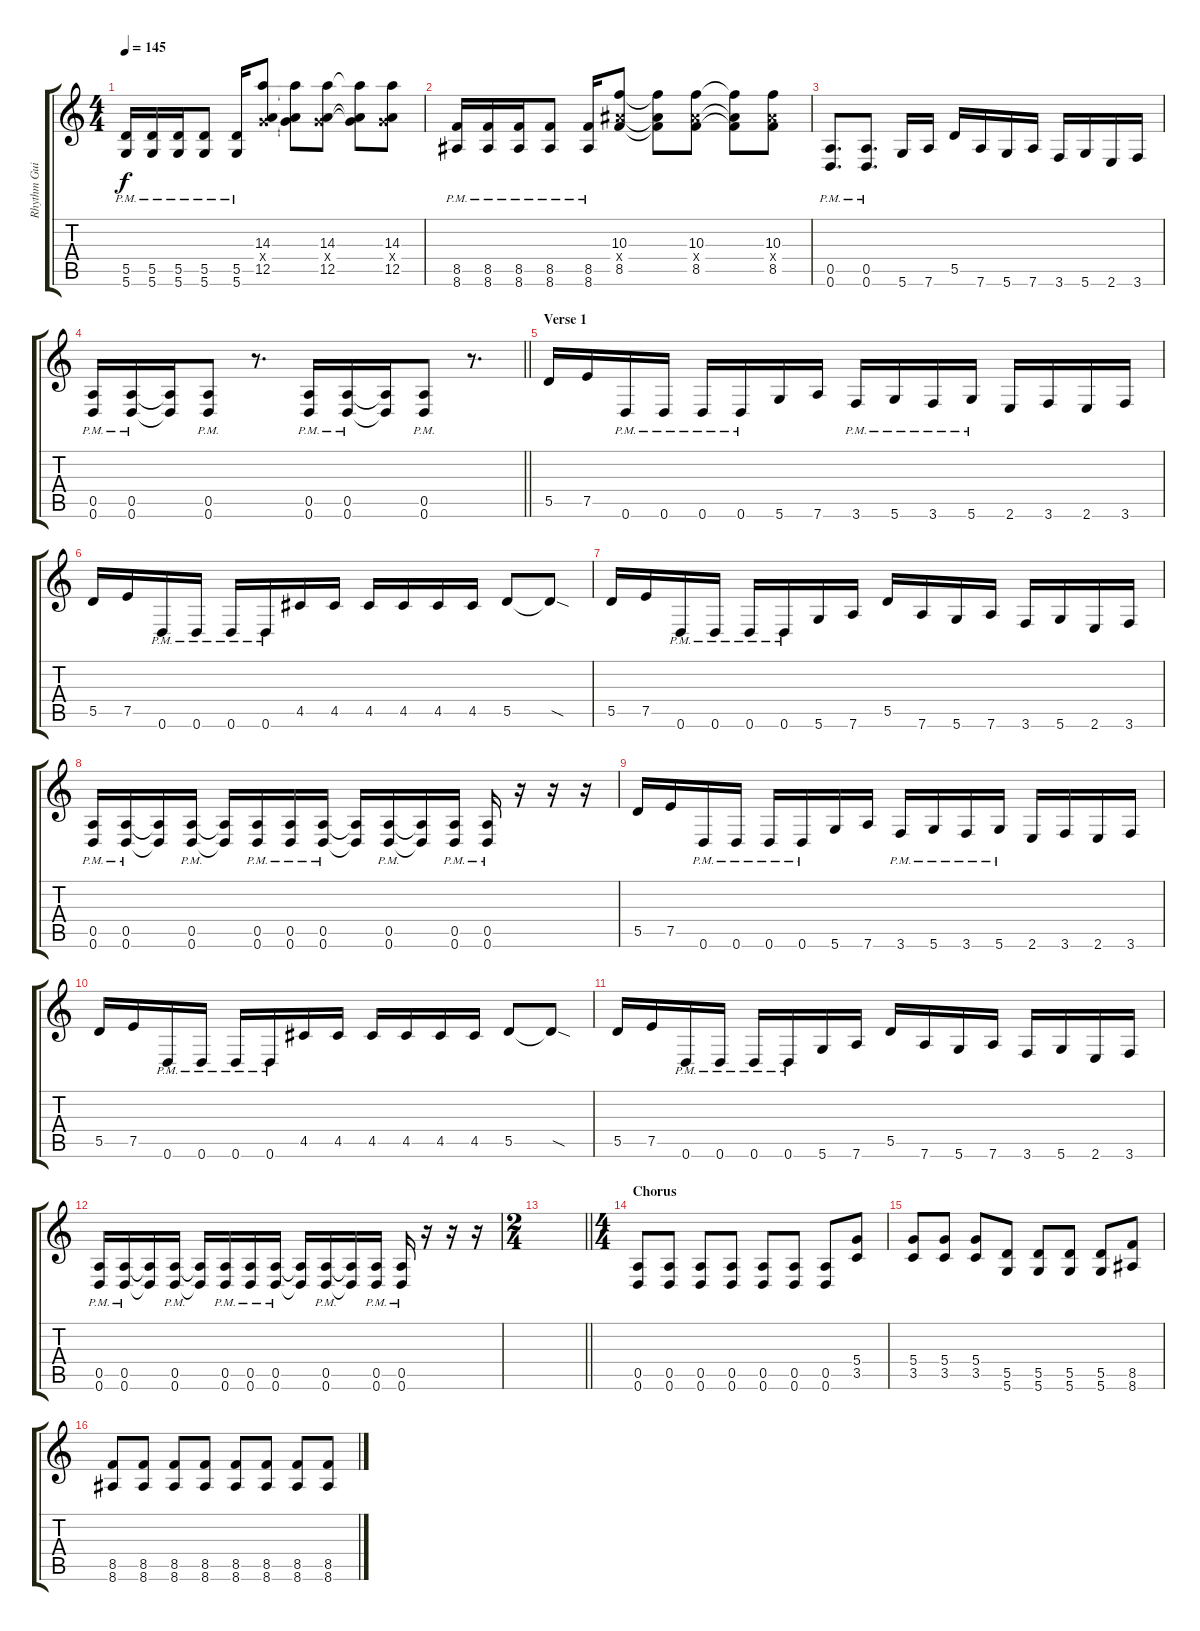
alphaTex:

\track ("Rhythm Guitar 1" "Rhythm Gui") {instrument distortionguitar}
\staff {score tabs}
\tuning (E4 B3 G3 D3 A2 D2) {hide}
\ts (4 4)
\tempo 145
\clef g2
\ks c
(5.5{pm} 5.6{pm}).16{dy f} (5.5{pm} 5.6{pm}).16 (5.5{pm} 5.6{pm}).16 (5.5{pm} 5.6{pm}).8 (5.5{pm} 5.6).16 (14.3 5.4{x} 12.5).8 (14.3{t} 5.4{t} 12.5{t}).8 (14.3 5.4{x} 12.5).8 (14.3{t} 5.4{t} 12.5{t}).8 (14.3 5.4{x} 12.5).8 |
(8.5{pm} 8.6{pm}).16 (8.5{pm} 8.6{pm}).16 (8.5{pm} 8.6{pm}).16 (8.5{pm} 8.6{pm}).8 (8.5{pm} 8.6).16 (10.3 8.4{x} 8.5).8 (10.3{t} 8.4{t} 8.5{t}).8 (10.3 8.4{x} 8.5).8 (10.3{t} 8.4{t} 8.5{t}).8 (10.3 8.4{x} 8.5).8 |
(0.5{pm} 0.6).8{d} (0.5{pm} 0.6).8{d} 5.6.16 7.6.16 5.5.16 7.6.16 5.6.16 7.6.16 3.6.16 5.6.16 2.6.16 3.6.16 |
\barLineRight lightlight
(0.5{pm} 0.6{pm}).16 (0.5{pm} 0.6{pm}).16 (0.5{t} 0.6{t}).16 (0.5{pm} 0.6{pm}).8 r.8{d} (0.5{pm} 0.6{pm}).16 (0.5{pm} 0.6{pm}).16 (0.5{t} 0.6{t}).16 (0.5{pm} 0.6{pm}).8 r.8{d} |
\section ("" "Verse 1")
5.5.16 7.5.16 0.6{pm}.16 0.6{pm}.16 0.6{pm}.16 0.6{pm}.16 5.6.16 7.6.16 3.6{pm}.16 5.6{pm}.16 3.6{pm}.16 5.6{pm}.16 2.6.16 3.6.16 2.6.16 3.6.16 |
5.5.16 7.5.16 0.6{pm}.16 0.6{pm}.16 0.6{pm}.16 0.6{pm}.16 4.5.16{balance 16} 4.5.16 4.5.16 4.5.16 4.5.16 4.5.16 5.5.8 5.5{sod t}.8 |
5.5.16{balance 8} 7.5.16 0.6{pm}.16 0.6{pm}.16 0.6{pm}.16 0.6{pm}.16 5.6.16 7.6.16 5.5.16 7.6.16 5.6.16 7.6.16 3.6.16 5.6.16 2.6.16 3.6.16 |
(0.5{pm} 0.6{pm}).16 (0.5{pm} 0.6{pm}).16 (0.5{t} 0.6{t}).16 (0.5{pm} 0.6{pm}).16 (0.5{t} 0.6{t}).16 (0.5{pm} 0.6{pm}).16 (0.5{pm} 0.6{pm}).16 (0.5{pm} 0.6{pm}).16 (0.5{t} 0.6{t}).16 (0.5{pm} 0.6{pm}).16 (0.5{t} 0.6{t}).16 (0.5{pm} 0.6{pm}).16 (0.5{pm} 0.6{pm}).16 r.16 r.16 r.16 |
5.5.16 7.5.16 0.6{pm}.16 0.6{pm}.16 0.6{pm}.16 0.6{pm}.16 5.6.16 7.6.16 3.6{pm}.16 5.6{pm}.16 3.6{pm}.16 5.6{pm}.16 2.6.16 3.6.16 2.6.16 3.6.16 |
5.5.16 7.5.16 0.6{pm}.16 0.6{pm}.16 0.6{pm}.16 0.6{pm}.16 4.5.16{balance 16} 4.5.16 4.5.16 4.5.16 4.5.16 4.5.16 5.5.8 5.5{sod t}.8 |
5.5.16{balance 8} 7.5.16 0.6{pm}.16 0.6{pm}.16 0.6{pm}.16 0.6{pm}.16 5.6.16 7.6.16 5.5.16 7.6.16 5.6.16 7.6.16 3.6.16 5.6.16 2.6.16 3.6.16 |
(0.5{pm} 0.6{pm}).16 (0.5{pm} 0.6{pm}).16 (0.5{t} 0.6{t}).16 (0.5{pm} 0.6{pm}).16 (0.5{t} 0.6{t}).16 (0.5{pm} 0.6{pm}).16 (0.5{pm} 0.6{pm}).16 (0.5{pm} 0.6{pm}).16 (0.5{t} 0.6{t}).16 (0.5{pm} 0.6{pm}).16 (0.5{t} 0.6{t}).16 (0.5{pm} 0.6{pm}).16 (0.5{pm} 0.6{pm}).16 r.16 r.16 r.16 |
\ts (2 4)
\barLineRight lightlight
|
\ts (4 4)
\section ("" "Chorus")
(0.5 0.6).8 (0.5 0.6).8 (0.5 0.6).8 (0.5 0.6).8 (0.5 0.6).8 (0.5 0.6).8 (0.5 0.6).8 (5.4 3.5).8 |
(5.4 3.5).8 (5.4 3.5).8 (5.4 3.5).8 (5.5 5.6).8 (5.5 5.6).8 (5.5 5.6).8 (5.5 5.6).8 (8.5 8.6).8 |
(8.5 8.6).8 (8.5 8.6).8 (8.5 8.6).8 (8.5 8.6).8 (8.5 8.6).8 (8.5 8.6).8 (8.5 8.6).8 (8.5 8.6).8
